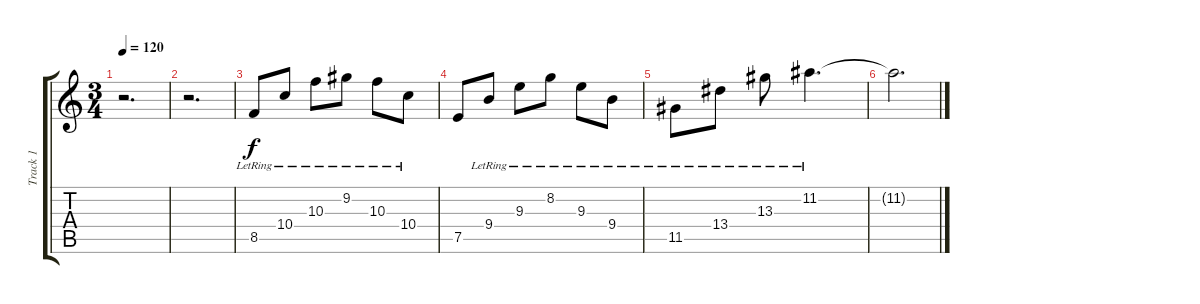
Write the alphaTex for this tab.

\track ("Track 1" "Track 1") {instrument acousticguitarsteel}
\staff {score tabs}
\tuning (E4 B3 G3 D3 A2 E2) {hide}
\ts (3 4)
\tempo 120
\clef g2
\ks c
r.2{d dy f} |
r.2{d} |
8.5{lr}.8 10.4{lr}.8 10.3{lr}.8 9.2{lr}.8 10.3{lr}.8 10.4{lr}.8 |
7.5.8 9.4{lr}.8 9.3{lr}.8 8.2{lr}.8 9.3{lr}.8 9.4{lr}.8 |
11.5{lr}.8 13.4{lr}.8 13.3{lr}.8 11.2{lr}.4{d} |
11.2{t}.2{d}
